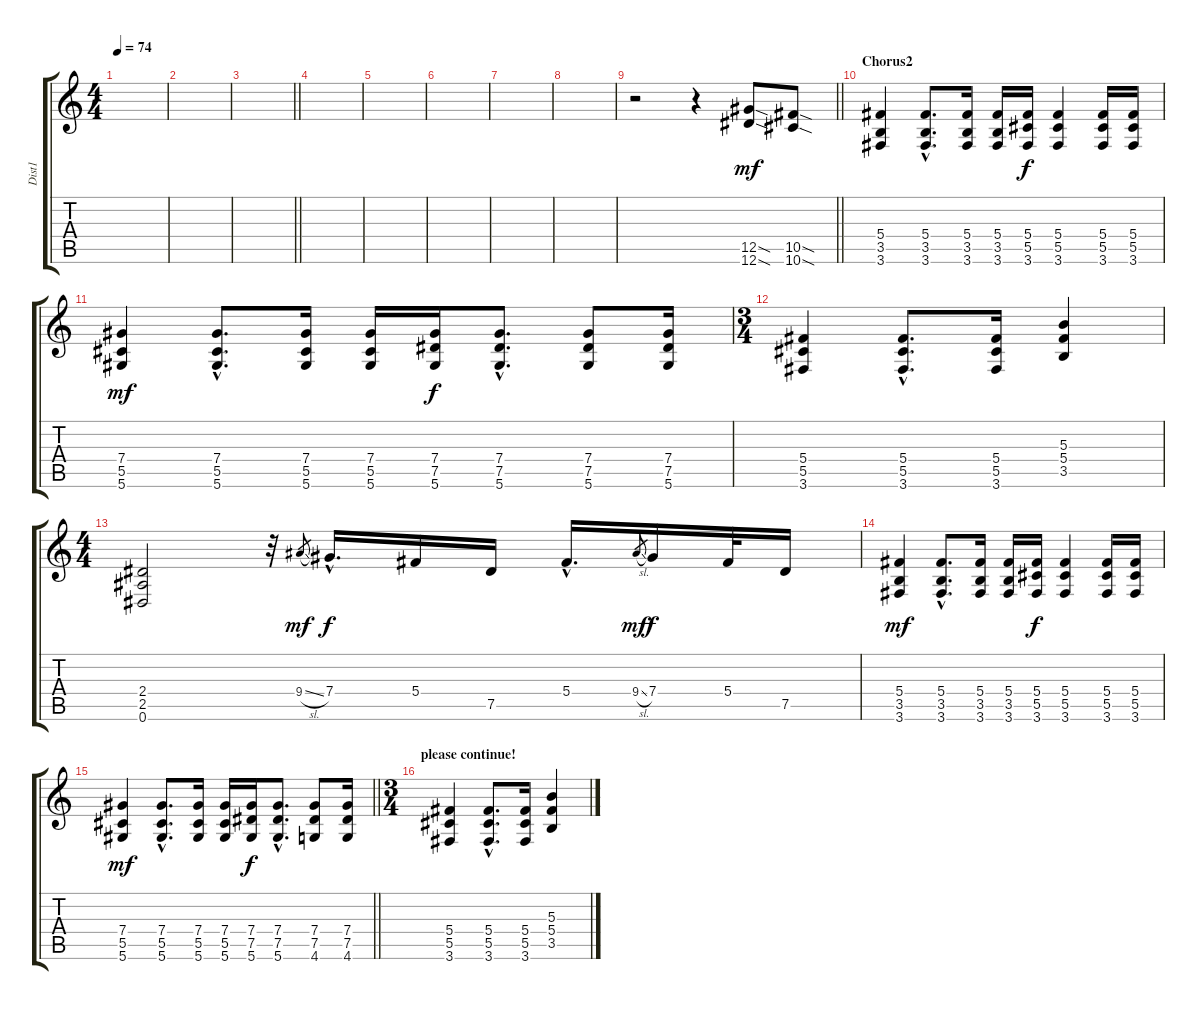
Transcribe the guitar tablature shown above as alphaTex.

\track ("Dist1" "Dist1") {instrument distortionguitar}
\staff {score tabs}
\tuning (Eb4 Bb3 Gb3 Db3 Ab2 Eb2) {hide}
\ts (4 4)
\tempo 74
\clef g2
\ks c
|
|
\barLineRight lightlight
|
|
|
|
|
|
\barLineRight lightlight
r.2 r.4 (12.5{sod} 12.6{sod}).8{dy mf} (10.5{sod} 10.6{sod}).8 |
\section ("" "Chorus2")
(5.4 3.5 3.6).4 (5.4{hac} 3.5{hac} 3.6{hac}).8{d} (5.4 3.5 3.6).16 (5.4 3.5 3.6).16 (5.4 5.5 3.6).16{dy f} (5.4 5.5 3.6).4 (5.4 5.5 3.6).16 (5.4 5.5 3.6).16 |
(7.4 5.5 5.6).4{dy mf} (7.4{hac} 5.5{hac} 5.6{hac}).8{d} (7.4 5.5 5.6).16 (7.4 5.5 5.6).16 (7.4 7.5 5.6).16{dy f} (7.4{hac} 7.5{hac} 5.6{hac}).8{d} (7.4 7.5 5.6).8 (7.4 7.5 5.6).16 |
\ts (3 4)
(5.4 5.5 3.6).4 (5.4{hac} 5.5{hac} 3.6{hac}).8{d} (5.4 5.5 3.6).16 (5.3 5.4 3.5).4 |
\ts (4 4)
(2.4 2.5 0.6).2 r.32 9.4{sl}.8{gr dy mf} 7.4{hac}.16{d dy f} 5.4.16 7.5.16 5.4{hac}.16{d} 9.4{sl}.8{gr dy mf} 7.4.16{dy f} 5.4.32 7.5.16 |
(5.4 3.5 3.6).4{dy mf} (5.4{hac} 3.5{hac} 3.6{hac}).8{d} (5.4 3.5 3.6).16 (5.4 3.5 3.6).16 (5.4 5.5 3.6).16{dy f} (5.4 5.5 3.6).4 (5.4 5.5 3.6).16 (5.4 5.5 3.6).16 |
\barLineRight lightlight
(7.4 5.5 5.6).4{dy mf} (7.4{hac} 5.5{hac} 5.6{hac}).8{d} (7.4 5.5 5.6).16 (7.4 5.5 5.6).16 (7.4 7.5 5.6).16{dy f} (7.4{hac} 7.5{hac} 5.6{hac}).8{d} (7.4 7.5 4.6).8 (7.4 7.5 4.6).16 |
\ts (3 4)
\section ("" "please continue!")
(5.4 5.5 3.6).4 (5.4{hac} 5.5{hac} 3.6{hac}).8{d} (5.4 5.5 3.6).16 (5.3 5.4 3.5).4
